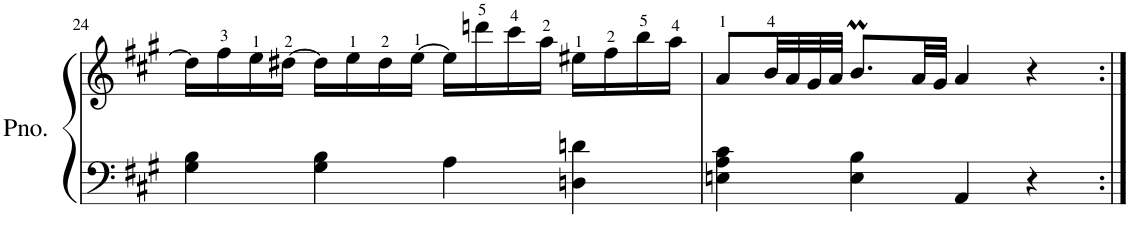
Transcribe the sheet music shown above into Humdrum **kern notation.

**kern	**kern
*part1	*part1
*staff2	*staff1
*I"Piano	*
*I'Pno.	*
!!LO:PB:g=z
*clefF4	*clefG2
*k[f#c#g#]	*k[f#c#g#]
*M4/4	*M4/4
=24	=24
4G#\ 4B\	16dd\LL]
.	16ff#\
.	16ee\
.	[16dd#X\JJ
4G#\ 4B\	16dd#\LL]
.	16ee\
.	16dd#\
.	[16ee\JJ
4A\	16ee\LL]
.	16dddn\
.	16ccc#\
.	16aa\JJ
4Dn\ 4dn\	16ee#X\LL
.	16ff#\
.	16bb\
.	16aa\JJ
=25	=25
4En\ 4A\ 4c#\	8a/L
.	32b/LL
.	32a/
.	32g#/
.	32a/JJJ
4E\ 4B\	8.bM/L
.	32a/LL
.	32g#/JJJ
4AA/	4a/
4r	4r
=:|!	=:|!
*-	*-
